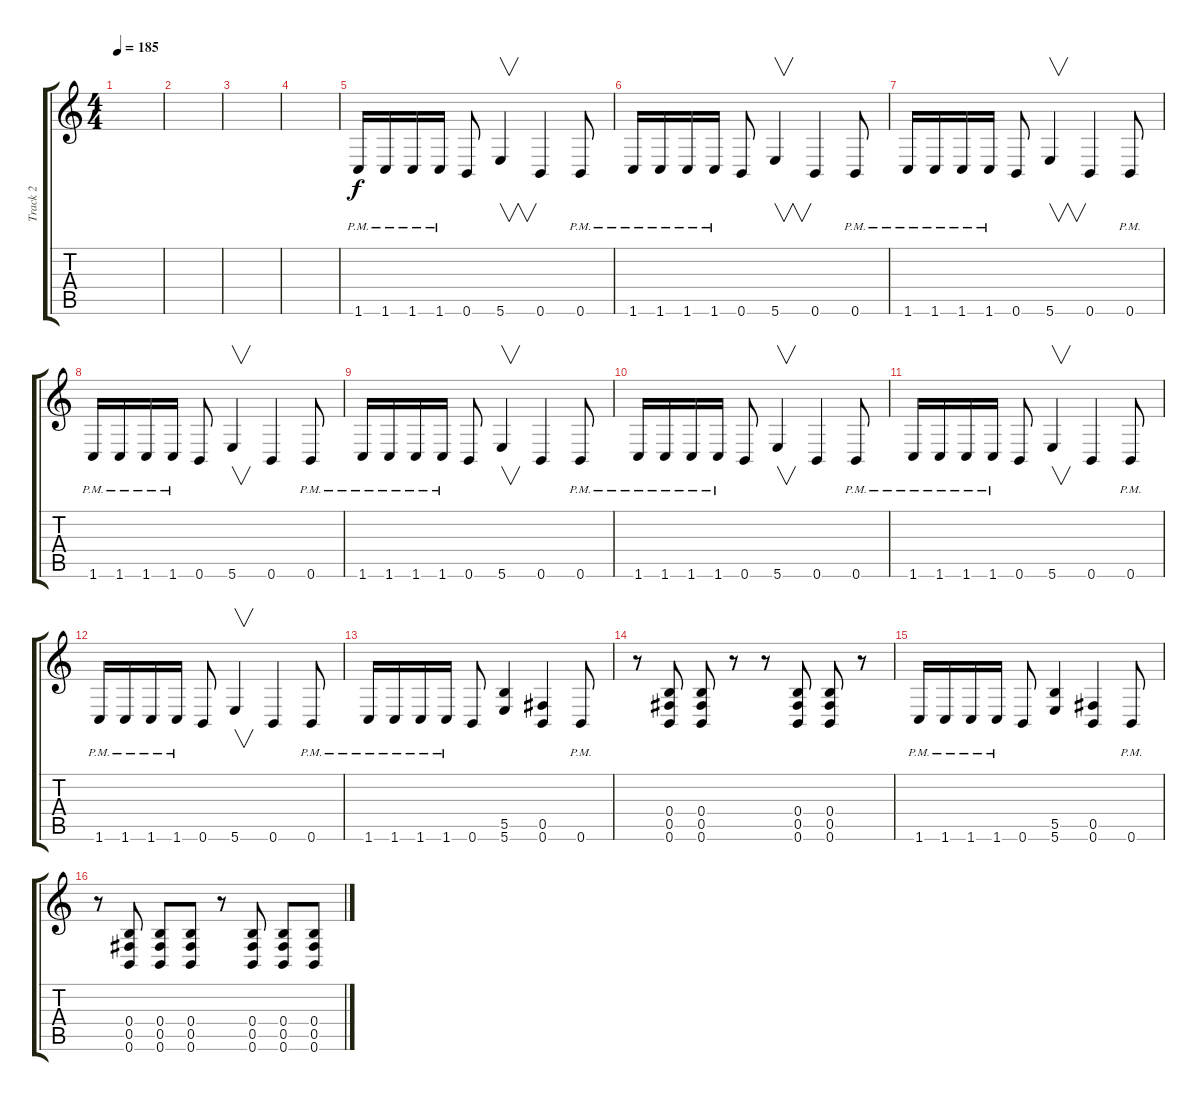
\track ("Track 2" "Track 2") {instrument distortionguitar}
\staff {score tabs}
\tuning (Db4 Ab3 E3 B2 Gb2 B1) {hide}
\ts (4 4)
\tempo 185
\clef g2
\ks c
|
|
|
|
1.6{pm}.16 1.6{pm}.16 1.6{pm}.16 1.6{pm}.16 0.6.8 5.6.4{v} 0.6.4 0.6{pm}.8 |
1.6{pm}.16 1.6{pm}.16 1.6{pm}.16 1.6{pm}.16 0.6.8 5.6.4{v} 0.6.4 0.6{pm}.8 |
1.6{pm}.16 1.6{pm}.16 1.6{pm}.16 1.6{pm}.16 0.6.8 5.6.4{v} 0.6.4 0.6{pm}.8 |
1.6{pm}.16 1.6{pm}.16 1.6{pm}.16 1.6{pm}.16 0.6.8 5.6.4{v} 0.6.4 0.6{pm}.8 |
1.6{pm}.16 1.6{pm}.16 1.6{pm}.16 1.6{pm}.16 0.6.8 5.6.4{v} 0.6.4 0.6{pm}.8 |
1.6{pm}.16 1.6{pm}.16 1.6{pm}.16 1.6{pm}.16 0.6.8 5.6.4{v} 0.6.4 0.6{pm}.8 |
1.6{pm}.16 1.6{pm}.16 1.6{pm}.16 1.6{pm}.16 0.6.8 5.6.4{v} 0.6.4 0.6{pm}.8 |
1.6{pm}.16 1.6{pm}.16 1.6{pm}.16 1.6{pm}.16 0.6.8 5.6.4{v} 0.6.4 0.6{pm}.8 |
1.6{pm}.16 1.6{pm}.16 1.6{pm}.16 1.6{pm}.16 0.6.8 (5.5 5.6).4 (0.5 0.6).4 0.6{pm}.8 |
r.8 (0.4 0.5 0.6).8 (0.4 0.5 0.6).8 r.8 r.8 (0.4 0.5 0.6).8 (0.4 0.5 0.6).8 r.8 |
1.6{pm}.16 1.6{pm}.16 1.6{pm}.16 1.6{pm}.16 0.6.8 (5.5 5.6).4 (0.5 0.6).4 0.6{pm}.8 |
r.8 (0.4 0.5 0.6).8 (0.4 0.5 0.6).8 (0.4 0.5 0.6).8 r.8 (0.4 0.5 0.6).8 (0.4 0.5 0.6).8 (0.4 0.5 0.6).8
